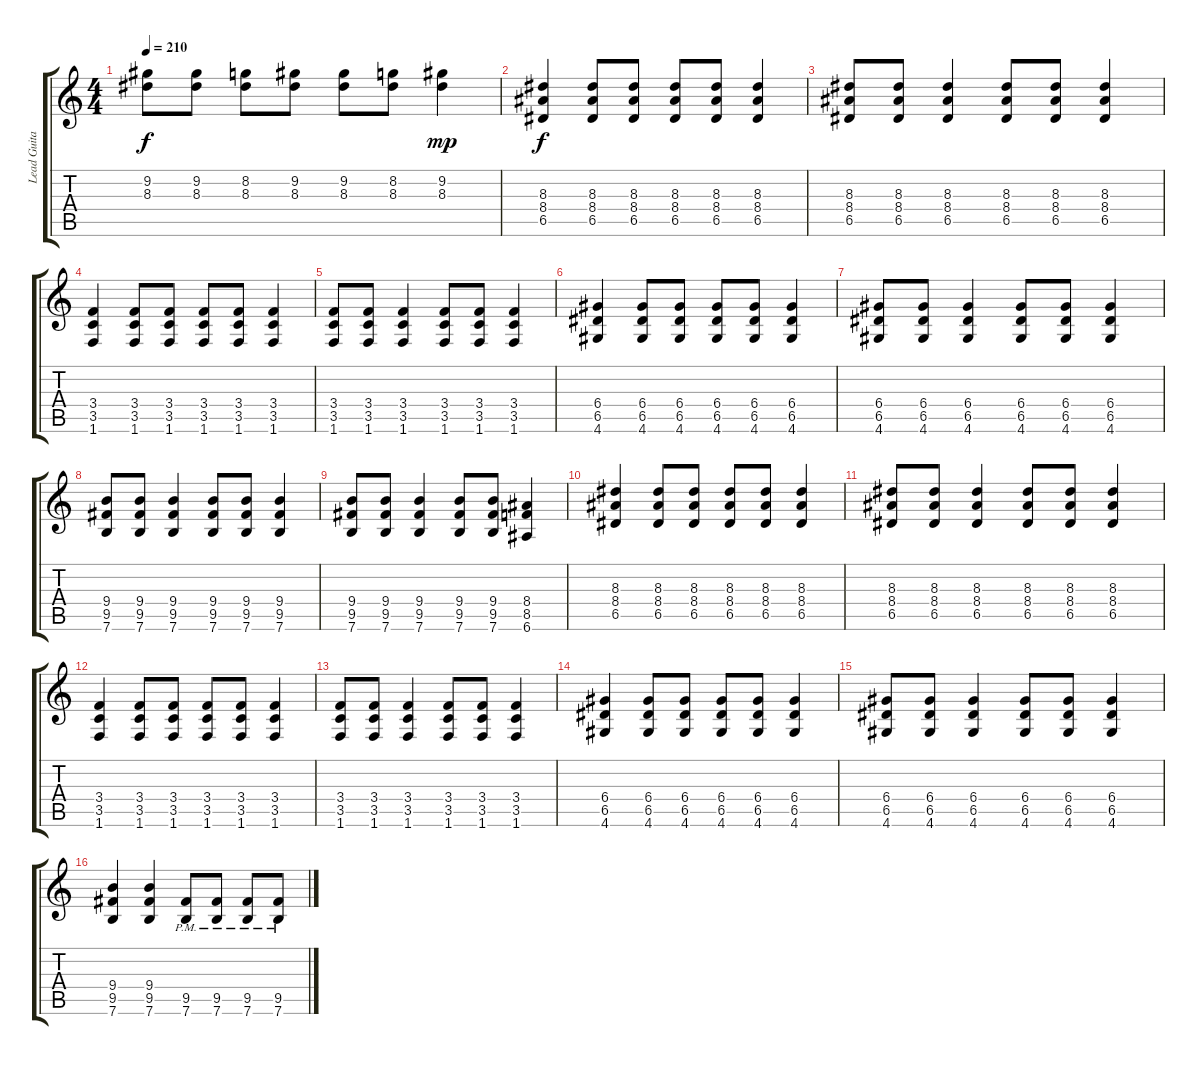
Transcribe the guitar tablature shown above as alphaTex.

\track ("Lead Guitar  " "Lead Guita") {instrument overdrivenguitar}
\staff {score tabs}
\tuning (E4 B3 G3 D3 A2 E2) {hide}
\ts (4 4)
\tempo 210
\clef g2
\ks c
(9.2 8.3).8{dy f} (9.2 8.3).8 (8.2 8.3).8 (9.2 8.3).8 (9.2 8.3).8 (8.2 8.3).8 (9.2 8.3).4{dy mp} |
(8.3 8.4 6.5).4{dy f} (8.3 8.4 6.5).8 (8.3 8.4 6.5).8 (8.3 8.4 6.5).8 (8.3 8.4 6.5).8 (8.3 8.4 6.5).4 |
(8.3 8.4 6.5).8 (8.3 8.4 6.5).8 (8.3 8.4 6.5).4 (8.3 8.4 6.5).8 (8.3 8.4 6.5).8 (8.3 8.4 6.5).4 |
(3.4 3.5 1.6).4 (3.4 3.5 1.6).8 (3.4 3.5 1.6).8 (3.4 3.5 1.6).8 (3.4 3.5 1.6).8 (3.4 3.5 1.6).4 |
(3.4 3.5 1.6).8 (3.4 3.5 1.6).8 (3.4 3.5 1.6).4 (3.4 3.5 1.6).8 (3.4 3.5 1.6).8 (3.4 3.5 1.6).4 |
(6.4 6.5 4.6).4 (6.4 6.5 4.6).8 (6.4 6.5 4.6).8 (6.4 6.5 4.6).8 (6.4 6.5 4.6).8 (6.4 6.5 4.6).4 |
(6.4 6.5 4.6).8 (6.4 6.5 4.6).8 (6.4 6.5 4.6).4 (6.4 6.5 4.6).8 (6.4 6.5 4.6).8 (6.4 6.5 4.6).4 |
(9.4 9.5 7.6).8 (9.4 9.5 7.6).8 (9.4 9.5 7.6).4 (9.4 9.5 7.6).8 (9.4 9.5 7.6).8 (9.4 9.5 7.6).4 |
(9.4 9.5 7.6).8 (9.4 9.5 7.6).8 (9.4 9.5 7.6).4 (9.4 9.5 7.6).8 (9.4 9.5 7.6).8 (8.4 8.5 6.6).4 |
(8.3 8.4 6.5).4 (8.3 8.4 6.5).8 (8.3 8.4 6.5).8 (8.3 8.4 6.5).8 (8.3 8.4 6.5).8 (8.3 8.4 6.5).4 |
(8.3 8.4 6.5).8 (8.3 8.4 6.5).8 (8.3 8.4 6.5).4 (8.3 8.4 6.5).8 (8.3 8.4 6.5).8 (8.3 8.4 6.5).4 |
(3.4 3.5 1.6).4 (3.4 3.5 1.6).8 (3.4 3.5 1.6).8 (3.4 3.5 1.6).8 (3.4 3.5 1.6).8 (3.4 3.5 1.6).4 |
(3.4 3.5 1.6).8 (3.4 3.5 1.6).8 (3.4 3.5 1.6).4 (3.4 3.5 1.6).8 (3.4 3.5 1.6).8 (3.4 3.5 1.6).4 |
(6.4 6.5 4.6).4 (6.4 6.5 4.6).8 (6.4 6.5 4.6).8 (6.4 6.5 4.6).8 (6.4 6.5 4.6).8 (6.4 6.5 4.6).4 |
(6.4 6.5 4.6).8 (6.4 6.5 4.6).8 (6.4 6.5 4.6).4 (6.4 6.5 4.6).8 (6.4 6.5 4.6).8 (6.4 6.5 4.6).4 |
(9.4 9.5 7.6).4 (9.4 9.5 7.6).4 (9.5{pm} 7.6{pm}).8 (9.5{pm} 7.6{pm}).8 (9.5{pm} 7.6{pm}).8 (9.5{pm} 7.6{pm}).8
